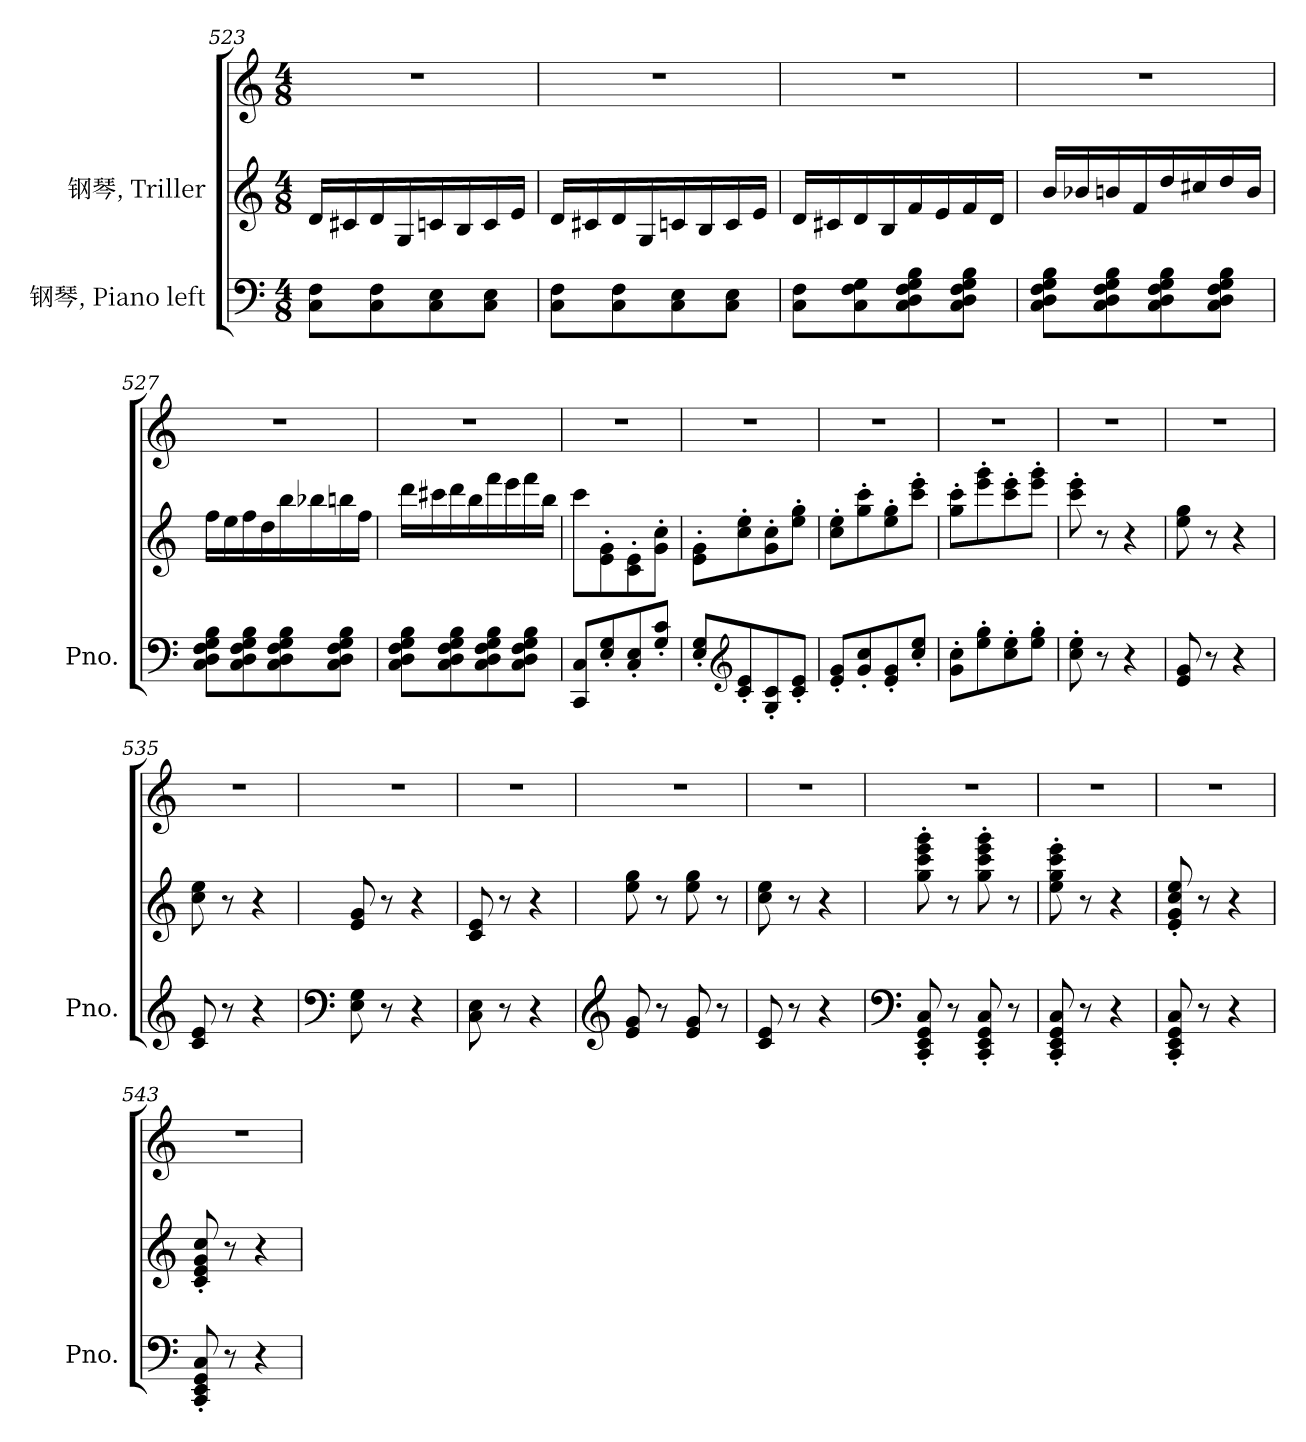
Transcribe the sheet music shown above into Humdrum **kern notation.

**kern	**kern	**kern
*part2	*part1	*part1
*staff3	*staff2	*staff1
*I"钢琴, Piano left	*I"钢琴, Triller	*
*I'Pno.	*	*
*clefF4	*clefG2	*clefG2
*k[]	*k[]	*k[]
*M4/8	*M4/8	*M4/8
*MM156	*MM156	*MM156
=523	=523	=523
8C\ 8F\L	16d/LL	2r
.	16c#X/	.
8C\ 8F\	16d/	.
.	16G/	.
8C\ 8E\	16cn/	.
.	16B/	.
8C\ 8E\J	16c/	.
.	16e/JJ	.
=524	=524	=524
*	*	*MM156
8C\ 8F\L	16d/LL	2r
.	16c#X/	.
8C\ 8F\	16d/	.
.	16G/	.
8C\ 8E\	16cn/	.
.	16B/	.
8C\ 8E\J	16c/	.
.	16e/JJ	.
=525	=525	=525
*	*	*MM158
8C\ 8F\L	16d/LL	2r
.	16c#X/	.
8C\ 8F\ 8G\	16d/	.
.	16B/	.
8C\ 8D\ 8F\ 8G\ 8B\	16f/	.
.	16e/	.
8C\ 8D\ 8F\ 8G\ 8B\J	16f/	.
.	16d/JJ	.
!!LO:LB:g=z
=526	=526	=526
*	*	*MM159
8C\ 8D\ 8F\ 8G\ 8B\L	16b/LL	2r
.	16b-X/	.
8C\ 8D\ 8F\ 8G\ 8B\	16bn/	.
.	16f/	.
8C\ 8D\ 8F\ 8G\ 8B\	16dd/	.
.	16cc#X/	.
8C\ 8D\ 8F\ 8G\ 8B\J	16dd/	.
.	16b/JJ	.
=527	=527	=527
*	*	*MM159
8C\ 8D\ 8F\ 8G\ 8B\L	16ff\LL	2r
.	16ee\	.
8C\ 8D\ 8F\ 8G\ 8B\	16ff\	.
.	16dd\	.
8C\ 8D\ 8F\ 8G\ 8B\	16bb\	.
.	16bb-X\	.
8C\ 8D\ 8F\ 8G\ 8B\J	16bbn\	.
.	16ff\JJ	.
=528	=528	=528
*	*	*MM160
8C\ 8D\ 8F\ 8G\ 8B\L	16ddd\LL	2r
.	16ccc#X\	.
8C\ 8D\ 8F\ 8G\ 8B\	16ddd\	.
.	16bb\	.
8C\ 8D\ 8F\ 8G\ 8B\	16fff\	.
.	16eee\	.
8C\ 8D\ 8F\ 8G\ 8B\J	16fff\	.
.	16bb\JJ	.
=529	=529	=529
8CC/ 8C/L	8ccc\L	2r
8E/' 8G/'	8e\' 8g\'	.
8C/' 8E/'	8c\' 8e\'	.
8G/' 8c/'J	8g\' 8cc\'J	.
!!LO:LB:g=z
=530	=530	=530
8E/' 8G/'L	8e\' 8g\'L	2r
*clefG2	*	*
8c/' 8e/'	8cc\' 8ee\'	.
8G/' 8c/'	8g\' 8cc\'	.
8c/' 8e/'J	8ee\' 8gg\'J	.
=531	=531	=531
8e/' 8g/'L	8cc\' 8ee\'L	2r
8g/' 8cc/'	8gg\' 8ccc\'	.
8e/' 8g/'	8ee\' 8gg\'	.
8cc/' 8ee/'J	8ccc\' 8eee\'J	.
=532	=532	=532
8g\' 8cc\'L	8gg\' 8ccc\'L	2r
8ee\' 8gg\'	8eee\' 8ggg\'	.
8cc\' 8ee\'	8ccc\' 8eee\'	.
8ee\' 8gg\'J	8eee\' 8ggg\'J	.
=533	=533	=533
8cc\' 8ee\'	8ccc\' 8eee\'	2r
8r	8r	.
4r	4r	.
=534	=534	=534
*	*	*MM152
8e/ 8g/	8ee\ 8gg\	2r
8r	8r	.
4r	4r	.
=535	=535	=535
8c/ 8e/	8cc\ 8ee\	2r
8r	8r	.
4r	4r	.
=536	=536	=536
*clefF4	*	*
8E\ 8G\	8e/ 8g/	2r
8r	8r	.
4r	4r	.
=537	=537	=537
8C\ 8E\	8c/ 8e/	2r
8r	8r	.
4r	4r	.
!!LO:LB:g=z
=538	=538	=538
*clefG2	*	*
8e/ 8g/	8ee\ 8gg\	2r
8r	8r	.
8e/ 8g/	8ee\ 8gg\	.
8r	8r	.
=539	=539	=539
8c/ 8e/	8cc\ 8ee\	2r
8r	8r	.
4r	4r	.
=540	=540	=540
*clefF4	*	*
*	*	*MM150
8CC/' 8EE/' 8GG/' 8C/'	8gg\' 8ccc\' 8eee\' 8ggg\'	2r
8r	8r	.
8CC/' 8EE/' 8GG/' 8C/'	8gg\' 8ccc\' 8eee\' 8ggg\'	.
8r	8r	.
=541	=541	=541
8CC/' 8EE/' 8GG/' 8C/'	8ee\' 8gg\' 8ccc\' 8eee\'	2r
8r	8r	.
4r	4r	.
=542	=542	=542
*	*	*MM146
8CC/' 8EE/' 8GG/' 8C/'	8e/' 8g/' 8cc/' 8ee/'	2r
8r	8r	.
4r	4r	.
=543	=543	=543
8CC/' 8EE/' 8GG/' 8C/'	8c/' 8e/' 8g/' 8cc/'	2r
8r	8r	.
4r	4r	.
=	=	=
*-	*-	*-
